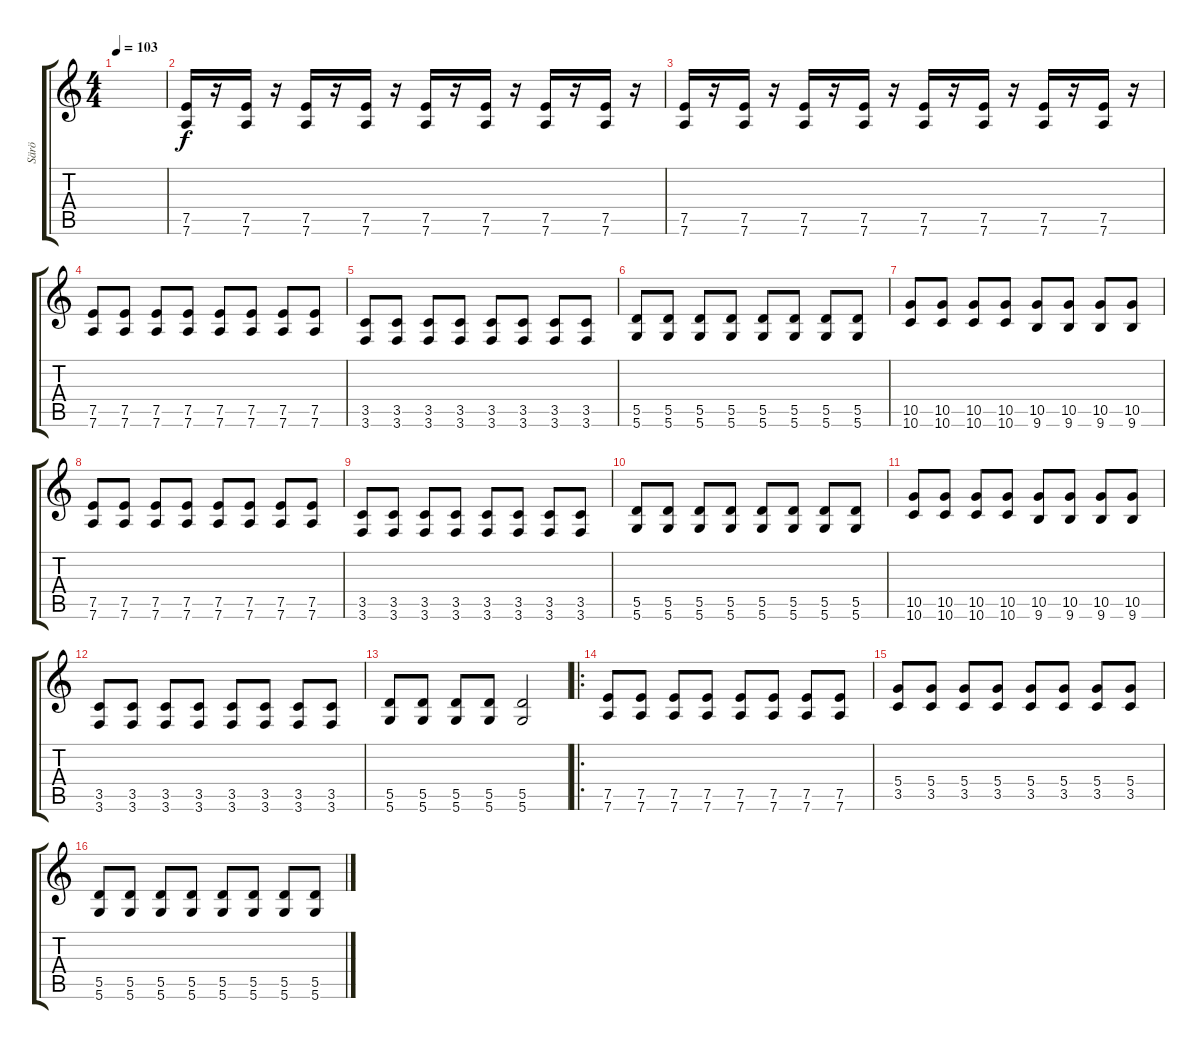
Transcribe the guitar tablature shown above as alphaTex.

\track ("Särö" "Särö") {instrument distortionguitar}
\staff {score tabs}
\tuning (E4 B3 G3 D3 A2 D2) {hide}
\ts (4 4)
\tempo 103
\clef g2
\ks c
|
(7.5 7.6).16 r.16 (7.5 7.6).16 r.16 (7.5 7.6).16 r.16 (7.5 7.6).16 r.16 (7.5 7.6).16 r.16 (7.5 7.6).16 r.16 (7.5 7.6).16 r.16 (7.5 7.6).16 r.16 |
(7.5 7.6).16 r.16 (7.5 7.6).16 r.16 (7.5 7.6).16 r.16 (7.5 7.6).16 r.16 (7.5 7.6).16 r.16 (7.5 7.6).16 r.16 (7.5 7.6).16 r.16 (7.5 7.6).16 r.16 |
(7.5 7.6).8 (7.5 7.6).8 (7.5 7.6).8 (7.5 7.6).8 (7.5 7.6).8 (7.5 7.6).8 (7.5 7.6).8 (7.5 7.6).8 |
(3.5 3.6).8 (3.5 3.6).8 (3.5 3.6).8 (3.5 3.6).8 (3.5 3.6).8 (3.5 3.6).8 (3.5 3.6).8 (3.5 3.6).8 |
(5.5 5.6).8 (5.5 5.6).8 (5.5 5.6).8 (5.5 5.6).8 (5.5 5.6).8 (5.5 5.6).8 (5.5 5.6).8 (5.5 5.6).8 |
(10.5 10.6).8 (10.5 10.6).8 (10.5 10.6).8 (10.5 10.6).8 (10.5 9.6).8 (10.5 9.6).8 (10.5 9.6).8 (10.5 9.6).8 |
(7.5 7.6).8 (7.5 7.6).8 (7.5 7.6).8 (7.5 7.6).8 (7.5 7.6).8 (7.5 7.6).8 (7.5 7.6).8 (7.5 7.6).8 |
(3.5 3.6).8 (3.5 3.6).8 (3.5 3.6).8 (3.5 3.6).8 (3.5 3.6).8 (3.5 3.6).8 (3.5 3.6).8 (3.5 3.6).8 |
(5.5 5.6).8 (5.5 5.6).8 (5.5 5.6).8 (5.5 5.6).8 (5.5 5.6).8 (5.5 5.6).8 (5.5 5.6).8 (5.5 5.6).8 |
(10.5 10.6).8 (10.5 10.6).8 (10.5 10.6).8 (10.5 10.6).8 (10.5 9.6).8 (10.5 9.6).8 (10.5 9.6).8 (10.5 9.6).8 |
(3.5 3.6).8 (3.5 3.6).8 (3.5 3.6).8 (3.5 3.6).8 (3.5 3.6).8 (3.5 3.6).8 (3.5 3.6).8 (3.5 3.6).8 |
(5.5 5.6).8 (5.5 5.6).8 (5.5 5.6).8 (5.5 5.6).8 (5.5 5.6).2 |
\ro
(7.5 7.6).8 (7.5 7.6).8 (7.5 7.6).8 (7.5 7.6).8 (7.5 7.6).8 (7.5 7.6).8 (7.5 7.6).8 (7.5 7.6).8 |
(5.4 3.5).8 (5.4 3.5).8 (5.4 3.5).8 (5.4 3.5).8 (5.4 3.5).8 (5.4 3.5).8 (5.4 3.5).8 (5.4 3.5).8 |
(5.5 5.6).8 (5.5 5.6).8 (5.5 5.6).8 (5.5 5.6).8 (5.5 5.6).8 (5.5 5.6).8 (5.5 5.6).8 (5.5 5.6).8
